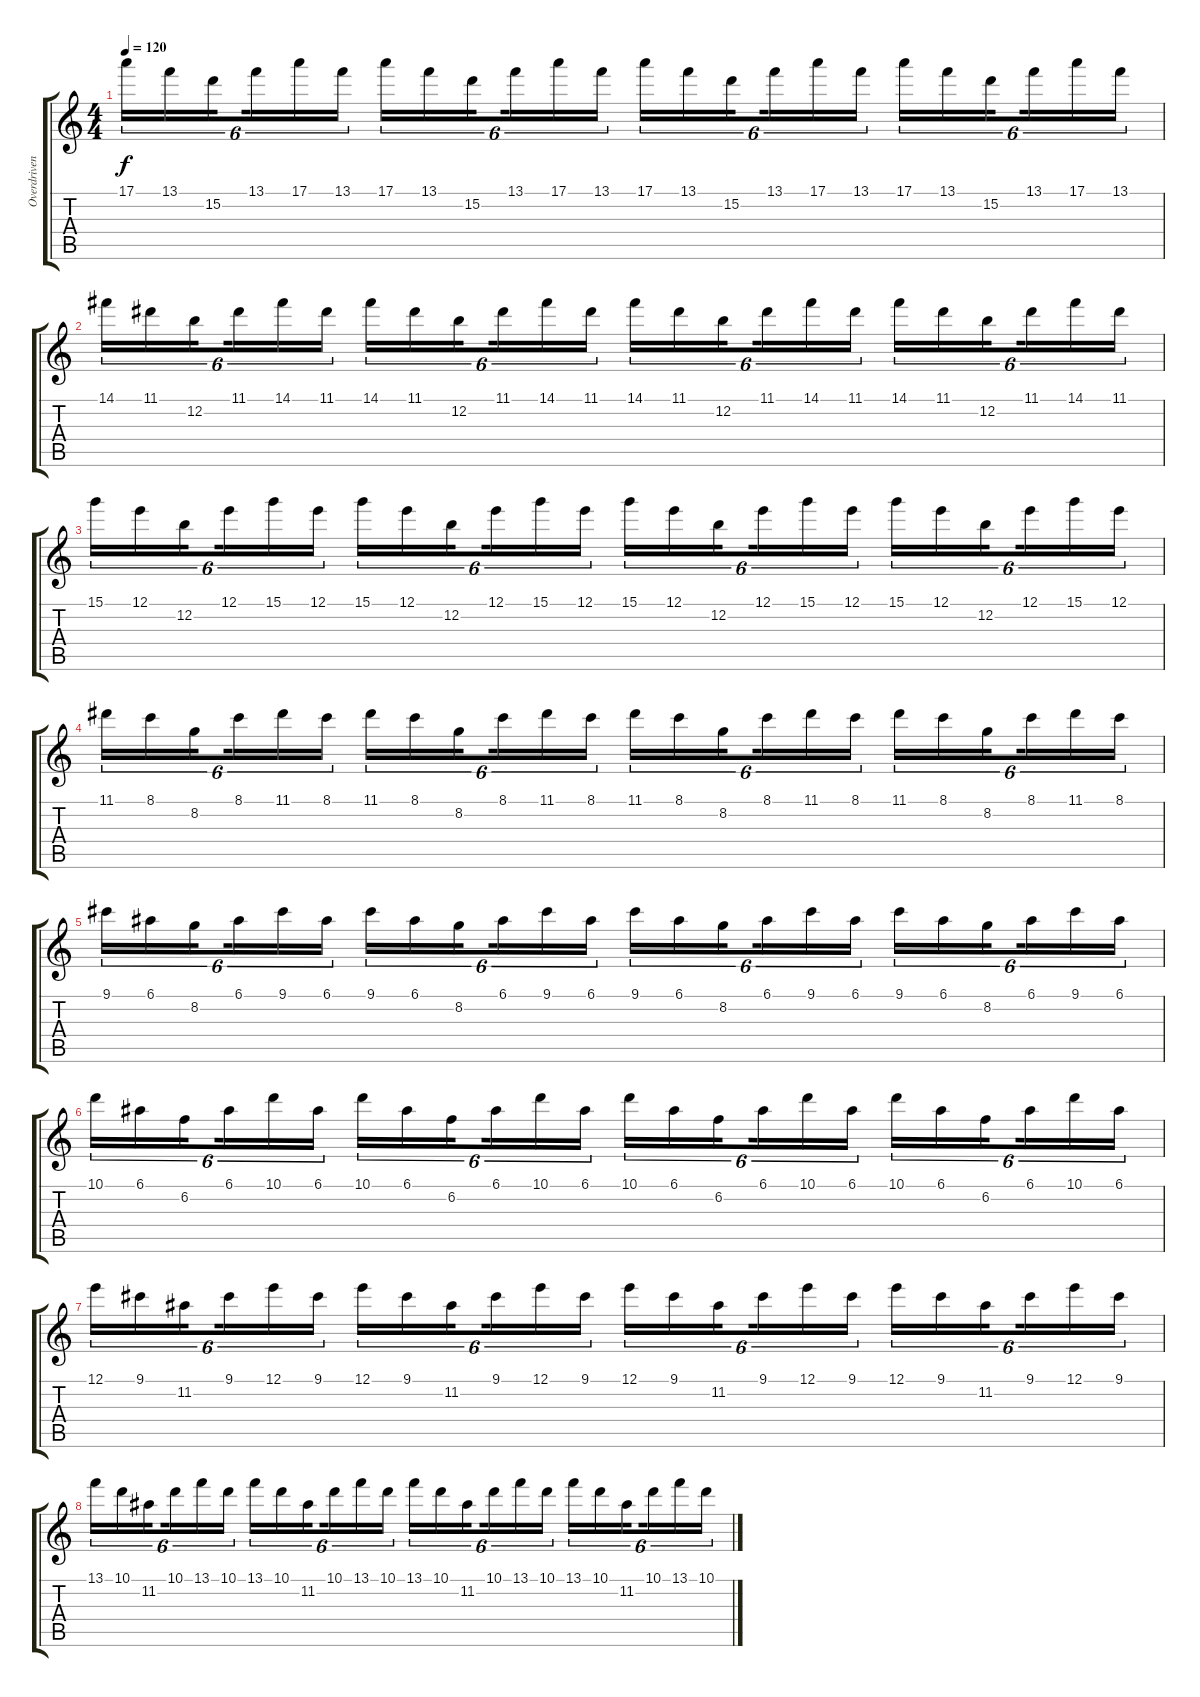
\track ("Overdriven Guitar 1" "Overdriven") {instrument overdrivenguitar}
\staff {score tabs}
\tuning (E4 B3 G3 D3 A2 E2) {hide}
\ts (4 4)
\tempo 120
\clef g2
\ks c
17.1.16{tu (6 4) dy f} 13.1.16{tu (6 4)} 15.2.16{tu (6 4) beam splitsecondary} 13.1.16{tu (6 4)} 17.1.16{tu (6 4)} 13.1.16{tu (6 4)} 17.1.16{tu (6 4)} 13.1.16{tu (6 4)} 15.2.16{tu (6 4) beam splitsecondary} 13.1.16{tu (6 4)} 17.1.16{tu (6 4)} 13.1.16{tu (6 4)} 17.1.16{tu (6 4)} 13.1.16{tu (6 4)} 15.2.16{tu (6 4) beam splitsecondary} 13.1.16{tu (6 4)} 17.1.16{tu (6 4)} 13.1.16{tu (6 4)} 17.1.16{tu (6 4)} 13.1.16{tu (6 4)} 15.2.16{tu (6 4) beam splitsecondary} 13.1.16{tu (6 4)} 17.1.16{tu (6 4)} 13.1.16{tu (6 4)} |
14.1.16{tu (6 4)} 11.1.16{tu (6 4)} 12.2.16{tu (6 4) beam splitsecondary} 11.1.16{tu (6 4)} 14.1.16{tu (6 4)} 11.1.16{tu (6 4)} 14.1.16{tu (6 4)} 11.1.16{tu (6 4)} 12.2.16{tu (6 4) beam splitsecondary} 11.1.16{tu (6 4)} 14.1.16{tu (6 4)} 11.1.16{tu (6 4)} 14.1.16{tu (6 4)} 11.1.16{tu (6 4)} 12.2.16{tu (6 4) beam splitsecondary} 11.1.16{tu (6 4)} 14.1.16{tu (6 4)} 11.1.16{tu (6 4)} 14.1.16{tu (6 4)} 11.1.16{tu (6 4)} 12.2.16{tu (6 4) beam splitsecondary} 11.1.16{tu (6 4)} 14.1.16{tu (6 4)} 11.1.16{tu (6 4)} |
15.1.16{tu (6 4)} 12.1.16{tu (6 4)} 12.2.16{tu (6 4) beam splitsecondary} 12.1.16{tu (6 4)} 15.1.16{tu (6 4)} 12.1.16{tu (6 4)} 15.1.16{tu (6 4)} 12.1.16{tu (6 4)} 12.2.16{tu (6 4) beam splitsecondary} 12.1.16{tu (6 4)} 15.1.16{tu (6 4)} 12.1.16{tu (6 4)} 15.1.16{tu (6 4)} 12.1.16{tu (6 4)} 12.2.16{tu (6 4) beam splitsecondary} 12.1.16{tu (6 4)} 15.1.16{tu (6 4)} 12.1.16{tu (6 4)} 15.1.16{tu (6 4)} 12.1.16{tu (6 4)} 12.2.16{tu (6 4) beam splitsecondary} 12.1.16{tu (6 4)} 15.1.16{tu (6 4)} 12.1.16{tu (6 4)} |
11.1.16{tu (6 4)} 8.1.16{tu (6 4)} 8.2.16{tu (6 4) beam splitsecondary} 8.1.16{tu (6 4)} 11.1.16{tu (6 4)} 8.1.16{tu (6 4)} 11.1.16{tu (6 4)} 8.1.16{tu (6 4)} 8.2.16{tu (6 4) beam splitsecondary} 8.1.16{tu (6 4)} 11.1.16{tu (6 4)} 8.1.16{tu (6 4)} 11.1.16{tu (6 4)} 8.1.16{tu (6 4)} 8.2.16{tu (6 4) beam splitsecondary} 8.1.16{tu (6 4)} 11.1.16{tu (6 4)} 8.1.16{tu (6 4)} 11.1.16{tu (6 4)} 8.1.16{tu (6 4)} 8.2.16{tu (6 4) beam splitsecondary} 8.1.16{tu (6 4)} 11.1.16{tu (6 4)} 8.1.16{tu (6 4)} |
9.1.16{tu (6 4)} 6.1.16{tu (6 4)} 8.2.16{tu (6 4) beam splitsecondary} 6.1.16{tu (6 4)} 9.1.16{tu (6 4)} 6.1.16{tu (6 4)} 9.1.16{tu (6 4)} 6.1.16{tu (6 4)} 8.2.16{tu (6 4) beam splitsecondary} 6.1.16{tu (6 4)} 9.1.16{tu (6 4)} 6.1.16{tu (6 4)} 9.1.16{tu (6 4)} 6.1.16{tu (6 4)} 8.2.16{tu (6 4) beam splitsecondary} 6.1.16{tu (6 4)} 9.1.16{tu (6 4)} 6.1.16{tu (6 4)} 9.1.16{tu (6 4)} 6.1.16{tu (6 4)} 8.2.16{tu (6 4) beam splitsecondary} 6.1.16{tu (6 4)} 9.1.16{tu (6 4)} 6.1.16{tu (6 4)} |
10.1.16{tu (6 4)} 6.1.16{tu (6 4)} 6.2.16{tu (6 4) beam splitsecondary} 6.1.16{tu (6 4)} 10.1.16{tu (6 4)} 6.1.16{tu (6 4)} 10.1.16{tu (6 4)} 6.1.16{tu (6 4)} 6.2.16{tu (6 4) beam splitsecondary} 6.1.16{tu (6 4)} 10.1.16{tu (6 4)} 6.1.16{tu (6 4)} 10.1.16{tu (6 4)} 6.1.16{tu (6 4)} 6.2.16{tu (6 4) beam splitsecondary} 6.1.16{tu (6 4)} 10.1.16{tu (6 4)} 6.1.16{tu (6 4)} 10.1.16{tu (6 4)} 6.1.16{tu (6 4)} 6.2.16{tu (6 4) beam splitsecondary} 6.1.16{tu (6 4)} 10.1.16{tu (6 4)} 6.1.16{tu (6 4)} |
12.1.16{tu (6 4)} 9.1.16{tu (6 4)} 11.2.16{tu (6 4) beam splitsecondary} 9.1.16{tu (6 4)} 12.1.16{tu (6 4)} 9.1.16{tu (6 4)} 12.1.16{tu (6 4)} 9.1.16{tu (6 4)} 11.2.16{tu (6 4) beam splitsecondary} 9.1.16{tu (6 4)} 12.1.16{tu (6 4)} 9.1.16{tu (6 4)} 12.1.16{tu (6 4)} 9.1.16{tu (6 4)} 11.2.16{tu (6 4) beam splitsecondary} 9.1.16{tu (6 4)} 12.1.16{tu (6 4)} 9.1.16{tu (6 4)} 12.1.16{tu (6 4)} 9.1.16{tu (6 4)} 11.2.16{tu (6 4) beam splitsecondary} 9.1.16{tu (6 4)} 12.1.16{tu (6 4)} 9.1.16{tu (6 4)} |
13.1.16{tu (6 4)} 10.1.16{tu (6 4)} 11.2.16{tu (6 4) beam splitsecondary} 10.1.16{tu (6 4)} 13.1.16{tu (6 4)} 10.1.16{tu (6 4)} 13.1.16{tu (6 4)} 10.1.16{tu (6 4)} 11.2.16{tu (6 4) beam splitsecondary} 10.1.16{tu (6 4)} 13.1.16{tu (6 4)} 10.1.16{tu (6 4)} 13.1.16{tu (6 4)} 10.1.16{tu (6 4)} 11.2.16{tu (6 4) beam splitsecondary} 10.1.16{tu (6 4)} 13.1.16{tu (6 4)} 10.1.16{tu (6 4)} 13.1.16{tu (6 4)} 10.1.16{tu (6 4)} 11.2.16{tu (6 4) beam splitsecondary} 10.1.16{tu (6 4)} 13.1.16{tu (6 4)} 10.1.16{tu (6 4)}
